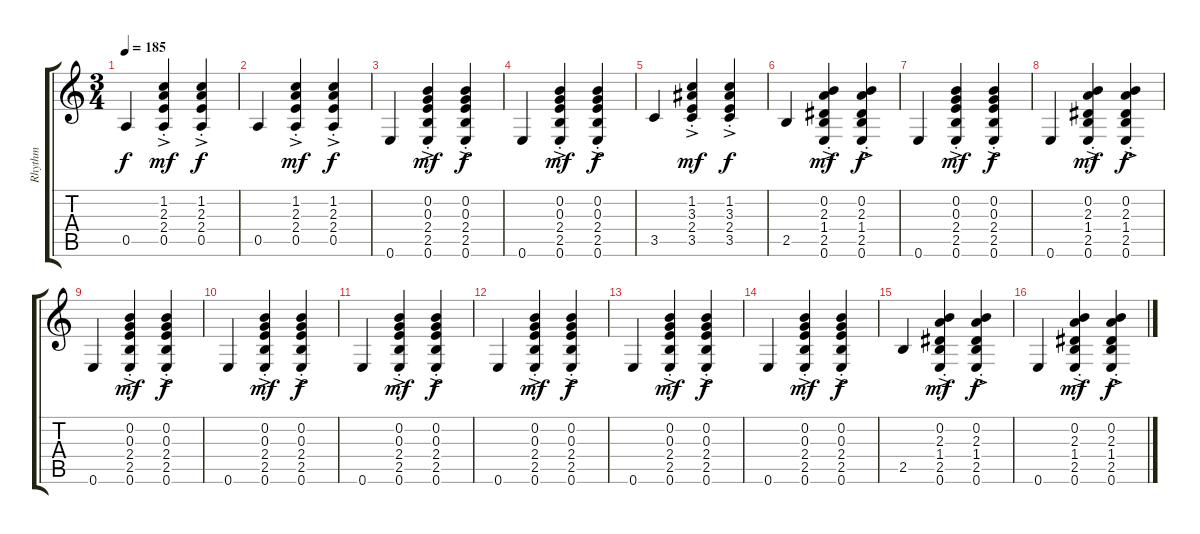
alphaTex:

\track ("Rhythm" "Rhythm") {instrument acousticguitarnylon}
\staff {score tabs}
\tuning (E4 B3 G3 D3 A2 E2) {hide}
\ts (3 4)
\tempo 185
\clef g2
\ks c
0.5.4{dy f} (1.2{ac st} 2.3{ac st} 2.4{ac st} 0.5{ac st}).4{dy mf} (1.2{ac st} 2.3 2.4 0.5).4{dy f} |
0.5.4 (1.2{ac st} 2.3{ac st} 2.4{ac st} 0.5{ac st}).4{dy mf} (1.2{ac st} 2.3 2.4 0.5).4{dy f} |
0.6.4 (0.2{ac st} 0.3{ac st} 2.4{ac st} 2.5{ac st} 0.6{ac st}).4{dy mf} (0.2{ac st} 0.3 2.4 2.5 0.6).4{dy f} |
0.6.4 (0.2{ac st} 0.3{ac st} 2.4{ac st} 2.5{ac st} 0.6{ac st}).4{dy mf} (0.2{ac st} 0.3 2.4 2.5 0.6).4{dy f} |
3.5.4 (1.2{ac st} 3.3{ac st} 2.4{ac st} 3.5{ac st}).4{dy mf} (1.2{ac st} 3.3 2.4 3.5).4{dy f} |
2.5.4 (0.2{ac st} 2.3{ac st} 1.4{ac st} 2.5{ac st} 0.6{ac st}).4{dy mf} (0.2{ac st} 2.3 1.4 2.5 0.6).4{dy f} |
0.6.4 (0.2{ac st} 0.3{ac st} 2.4{ac st} 2.5{ac st} 0.6{ac st}).4{dy mf} (0.2{ac st} 0.3 2.4 2.5 0.6).4{dy f} |
0.6.4 (0.2{ac st} 2.3{ac st} 1.4{ac st} 2.5{ac st} 0.6{ac st}).4{dy mf} (0.2{ac st} 2.3 1.4 2.5 0.6).4{dy f} |
0.6.4 (0.2{ac st} 0.3{ac st} 2.4{ac st} 2.5{ac st} 0.6{ac st}).4{dy mf} (0.2{ac st} 0.3 2.4 2.5 0.6).4{dy f} |
0.6.4 (0.2{ac st} 0.3{ac st} 2.4{ac st} 2.5{ac st} 0.6{ac st}).4{dy mf} (0.2{ac st} 0.3 2.4 2.5 0.6).4{dy f} |
0.6.4 (0.2{ac st} 0.3{ac st} 2.4{ac st} 2.5{ac st} 0.6{ac st}).4{dy mf} (0.2{ac st} 0.3 2.4 2.5 0.6).4{dy f} |
0.6.4 (0.2{ac st} 0.3{ac st} 2.4{ac st} 2.5{ac st} 0.6{ac st}).4{dy mf} (0.2{ac st} 0.3 2.4 2.5 0.6).4{dy f} |
0.6.4 (0.2{ac st} 0.3{ac st} 2.4{ac st} 2.5{ac st} 0.6{ac st}).4{dy mf} (0.2{ac st} 0.3 2.4 2.5 0.6).4{dy f} |
0.6.4 (0.2{ac st} 0.3{ac st} 2.4{ac st} 2.5{ac st} 0.6{ac st}).4{dy mf} (0.2{ac st} 0.3 2.4 2.5 0.6).4{dy f} |
2.5.4 (0.2{ac st} 2.3{ac st} 1.4{ac st} 2.5{ac st} 0.6{ac st}).4{dy mf} (0.2{ac st} 2.3 1.4 2.5 0.6).4{dy f} |
0.6.4 (0.2{ac st} 2.3{ac st} 1.4{ac st} 2.5{ac st} 0.6{ac st}).4{dy mf} (0.2{ac st} 2.3 1.4 2.5 0.6).4{dy f}
